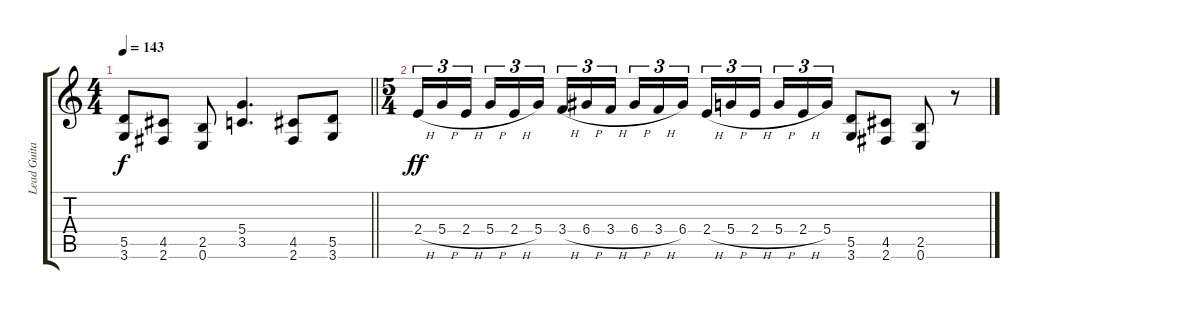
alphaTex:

\track ("Lead Guitar" "Lead Guita") {instrument distortionguitar}
\staff {score tabs}
\tuning (E4 B3 G3 D3 A2 E2) {hide}
\ts (4 4)
\tempo 143
\clef g2
\barLineRight lightlight
\ks c
(5.5 3.6).8{dy f} (4.5 2.6).8 (2.5 0.6).8 (5.4 3.5).4{d} (4.5 2.6).8 (5.5 3.6).8 |
\ts (5 4)
2.4{h}.16{tu (3 2) dy ff} 5.4{h}.16{tu (3 2)} 2.4{h}.16{tu (3 2) beam splitsecondary} 5.4{h}.16{tu (3 2)} 2.4{h}.16{tu (3 2)} 5.4.16{tu (3 2)} 3.4{h}.16{tu (3 2)} 6.4{h}.16{tu (3 2)} 3.4{h}.16{tu (3 2) beam splitsecondary} 6.4{h}.16{tu (3 2)} 3.4{h}.16{tu (3 2)} 6.4.16{tu (3 2)} 2.4{h}.16{tu (3 2)} 5.4{h}.16{tu (3 2)} 2.4{h}.16{tu (3 2) beam splitsecondary} 5.4{h}.16{tu (3 2)} 2.4{h}.16{tu (3 2)} 5.4.16{tu (3 2)} (5.5 3.6).8 (4.5 2.6).8 (2.5 0.6).8 r.8
